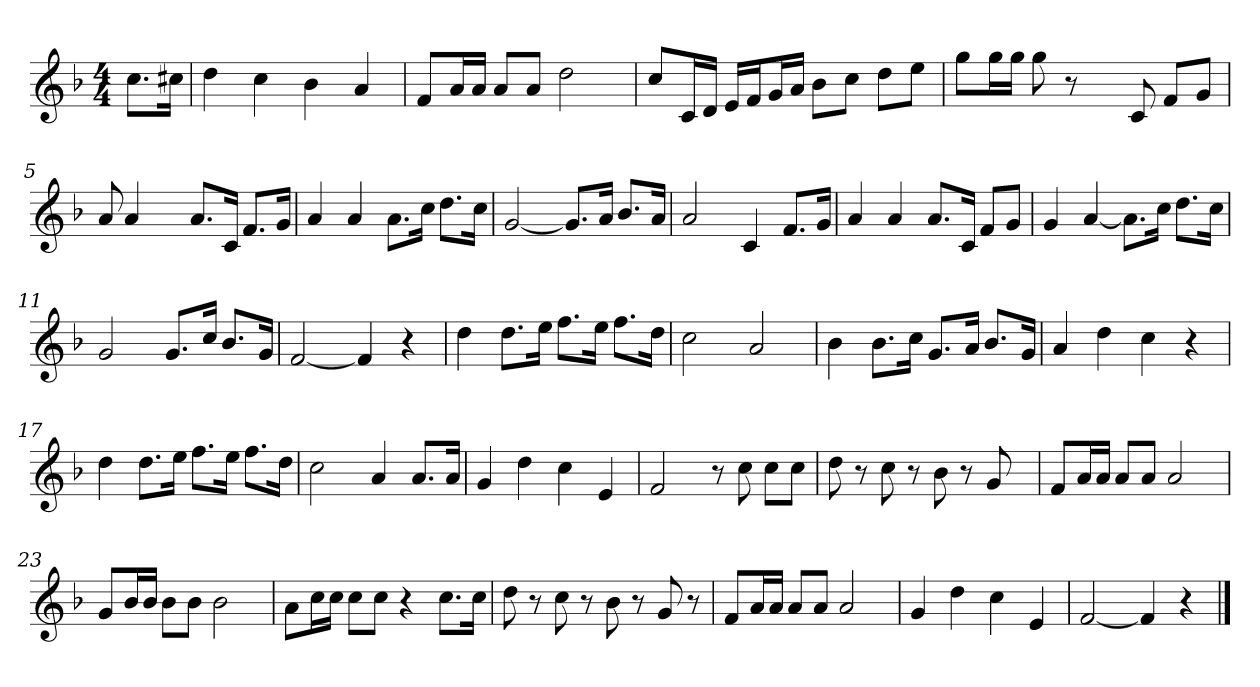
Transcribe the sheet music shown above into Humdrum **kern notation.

**kern
*part1
*staff1
*clefG2
*k[b-]
*F:
*M4/4
*MM120
=
8.cc\L
16cc#X\Jk
=1
4dd
4cc
4b-
4a
=2
8f/L
16a/L
16a/JJ
8a/L
8a/J
2dd
=3
8cc/L
16c/L
16d/JJ
16e/LL
16f/J
16g/L
16a/JJ
8b-\L
8cc\J
8dd\L
8ee\J
=4
8gg\L
16gg\L
16gg\JJ
8gg
8r
8ryy
8c
8f/L
8g/J
=5
8a
4a
8ryy
8.a/L
16c/Jk
8.f/L
16g/Jk
=6
4a
4a
8.a\L
16cc\Jk
8.dd\L
16cc\Jk
=7
[2g
8.g/L]
16a/Jk
8.b-/L
16a/Jk
=8
2a
4c
8.f/L
16g/Jk
=9
4a
4a
8.a/L
16c/Jk
8f/L
8g/J
=10
4g
[4a
8.a\L]
16cc\Jk
8.dd\L
16cc\Jk
=11
2g
8.g/L
16cc/Jk
8.b-/L
16g/Jk
=12
[2f
4f]
4r
=13
4dd
8.dd\L
16ee\Jk
8.ff\L
16ee\Jk
8.ff\L
16dd\Jk
=14
2cc
2a
=15
4b-
8.b-\L
16cc\Jk
8.g/L
16a/Jk
8.b-/L
16g/Jk
=16
4a
4dd
4cc
4r
=17
4dd
8.dd\L
16ee\Jk
8.ff\L
16ee\Jk
8.ff\L
16dd\Jk
=18
2cc
4a
8.a/L
16a/Jk
=19
4g
4dd
4cc
4e
=20
2f
8r
8cc
8cc\L
8cc\J
=21
8dd
8r
8cc
8r
8b-
8r
8g
8ryy
=22
8f/L
16a/L
16a/JJ
8a/L
8a/J
2a
=23
8g/L
16b-/L
16b-/JJ
8b-\L
8b-\J
2b-
=24
8a\L
16cc\L
16cc\JJ
8cc\L
8cc\J
4r
8.cc\L
16cc\Jk
=25
8dd
8r
8cc
8r
8b-
8r
8g
8r
=26
8f/L
16a/L
16a/JJ
8a/L
8a/J
2a
=27
4g
4dd
4cc
4e
=28
[2f
4f]
4r
==
*-
